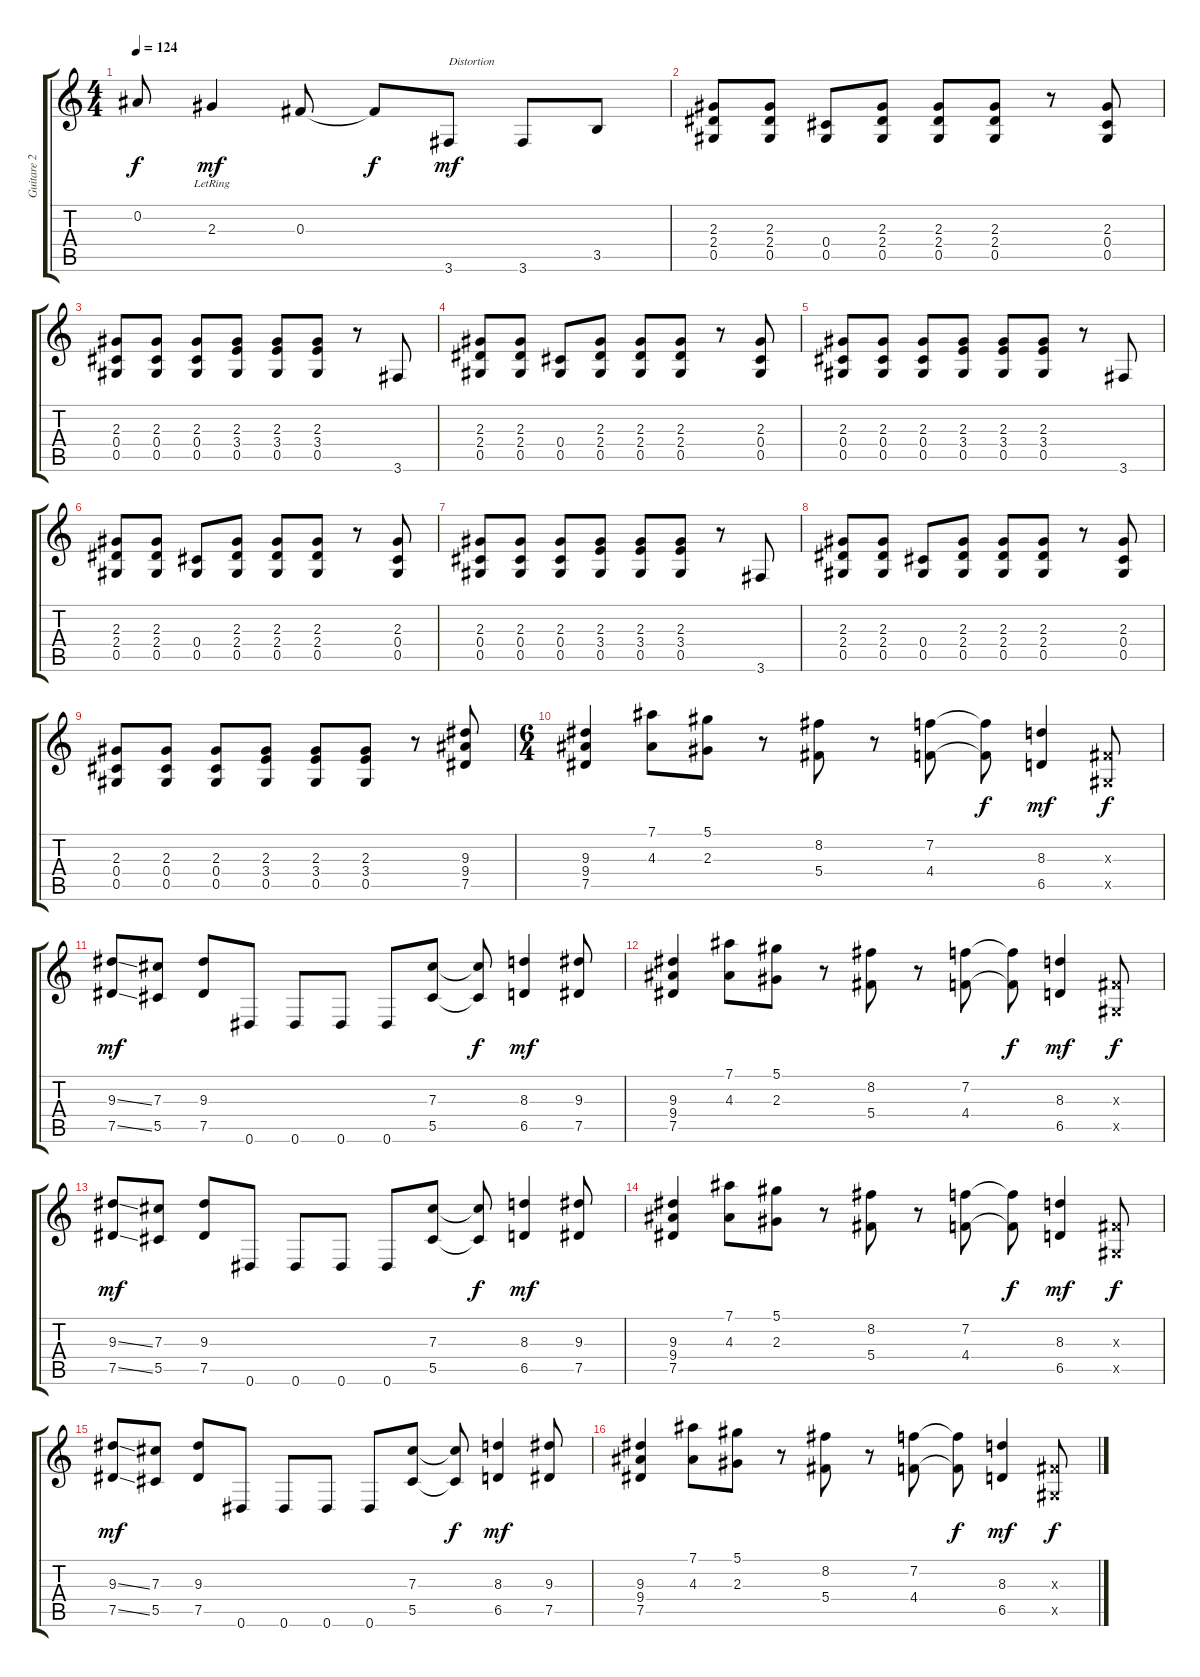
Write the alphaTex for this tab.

\track ("Guitare 2" "Guitare 2") {instrument distortionguitar}
\staff {score tabs}
\tuning (Eb4 Bb3 Gb3 Db3 Ab2 Eb2) {hide}
\ts (4 4)
\tempo 124
\clef g2
\ks c
0.2{t}.8{dy f} 2.3{lr}.4{dy mf} 0.3.8 0.3{t}.8{dy f} 3.6.8{txt "Distortion" dy mf instrument distortionguitar} 3.6.8 3.5.8 |
(2.3 2.4 0.5).8 (2.3 2.4 0.5).8 (0.4 0.5).8 (2.3 2.4 0.5).8 (2.3 2.4 0.5).8 (2.3 2.4 0.5).8 r.8 (2.3 0.4 0.5).8 |
(2.3 0.4 0.5).8 (2.3 0.4 0.5).8 (2.3 0.4 0.5).8 (2.3 3.4 0.5).8 (2.3 3.4 0.5).8 (2.3 3.4 0.5).8 r.8 3.6.8 |
(2.3 2.4 0.5).8 (2.3 2.4 0.5).8 (0.4 0.5).8 (2.3 2.4 0.5).8 (2.3 2.4 0.5).8 (2.3 2.4 0.5).8 r.8 (2.3 0.4 0.5).8 |
(2.3 0.4 0.5).8 (2.3 0.4 0.5).8 (2.3 0.4 0.5).8 (2.3 3.4 0.5).8 (2.3 3.4 0.5).8 (2.3 3.4 0.5).8 r.8 3.6.8 |
(2.3 2.4 0.5).8 (2.3 2.4 0.5).8 (0.4 0.5).8 (2.3 2.4 0.5).8 (2.3 2.4 0.5).8 (2.3 2.4 0.5).8 r.8 (2.3 0.4 0.5).8 |
(2.3 0.4 0.5).8 (2.3 0.4 0.5).8 (2.3 0.4 0.5).8 (2.3 3.4 0.5).8 (2.3 3.4 0.5).8 (2.3 3.4 0.5).8 r.8 3.6.8 |
(2.3 2.4 0.5).8 (2.3 2.4 0.5).8 (0.4 0.5).8 (2.3 2.4 0.5).8 (2.3 2.4 0.5).8 (2.3 2.4 0.5).8 r.8 (2.3 0.4 0.5).8 |
(2.3 0.4 0.5).8 (2.3 0.4 0.5).8 (2.3 0.4 0.5).8 (2.3 3.4 0.5).8 (2.3 3.4 0.5).8 (2.3 3.4 0.5).8 r.8 (9.3 9.4 7.5).8 |
\ts (6 4)
(9.3 9.4 7.5).4 (7.1 4.3).8 (5.1 2.3).8 r.8 (8.2 5.4).8 r.8 (7.2 4.4).8 (7.2{t} 4.4{t}).8{dy f} (8.3 6.5).4{dy mf} (0.3{x} 0.5{x}).8{dy f} |
(9.3{ss} 7.5{ss}).8{dy mf} (7.3 5.5).8 (9.3 7.5).8 0.6.8 0.6.8 0.6.8 0.6.8 (7.3 5.5).8 (7.3{t} 5.5{t}).8{dy f} (8.3 6.5).4{dy mf} (9.3 7.5).8 |
(9.3 9.4 7.5).4 (7.1 4.3).8 (5.1 2.3).8 r.8 (8.2 5.4).8 r.8 (7.2 4.4).8 (7.2{t} 4.4{t}).8{dy f} (8.3 6.5).4{dy mf} (0.3{x} 0.5{x}).8{dy f} |
(9.3{ss} 7.5{ss}).8{dy mf} (7.3 5.5).8 (9.3 7.5).8 0.6.8 0.6.8 0.6.8 0.6.8 (7.3 5.5).8 (7.3{t} 5.5{t}).8{dy f} (8.3 6.5).4{dy mf} (9.3 7.5).8 |
(9.3 9.4 7.5).4 (7.1 4.3).8 (5.1 2.3).8 r.8 (8.2 5.4).8 r.8 (7.2 4.4).8 (7.2{t} 4.4{t}).8{dy f} (8.3 6.5).4{dy mf} (0.3{x} 0.5{x}).8{dy f} |
(9.3{ss} 7.5{ss}).8{dy mf} (7.3 5.5).8 (9.3 7.5).8 0.6.8 0.6.8 0.6.8 0.6.8 (7.3 5.5).8 (7.3{t} 5.5{t}).8{dy f} (8.3 6.5).4{dy mf} (9.3 7.5).8 |
(9.3 9.4 7.5).4 (7.1 4.3).8 (5.1 2.3).8 r.8 (8.2 5.4).8 r.8 (7.2 4.4).8 (7.2{t} 4.4{t}).8{dy f} (8.3 6.5).4{dy mf} (0.3{x} 0.5{x}).8{dy f}
